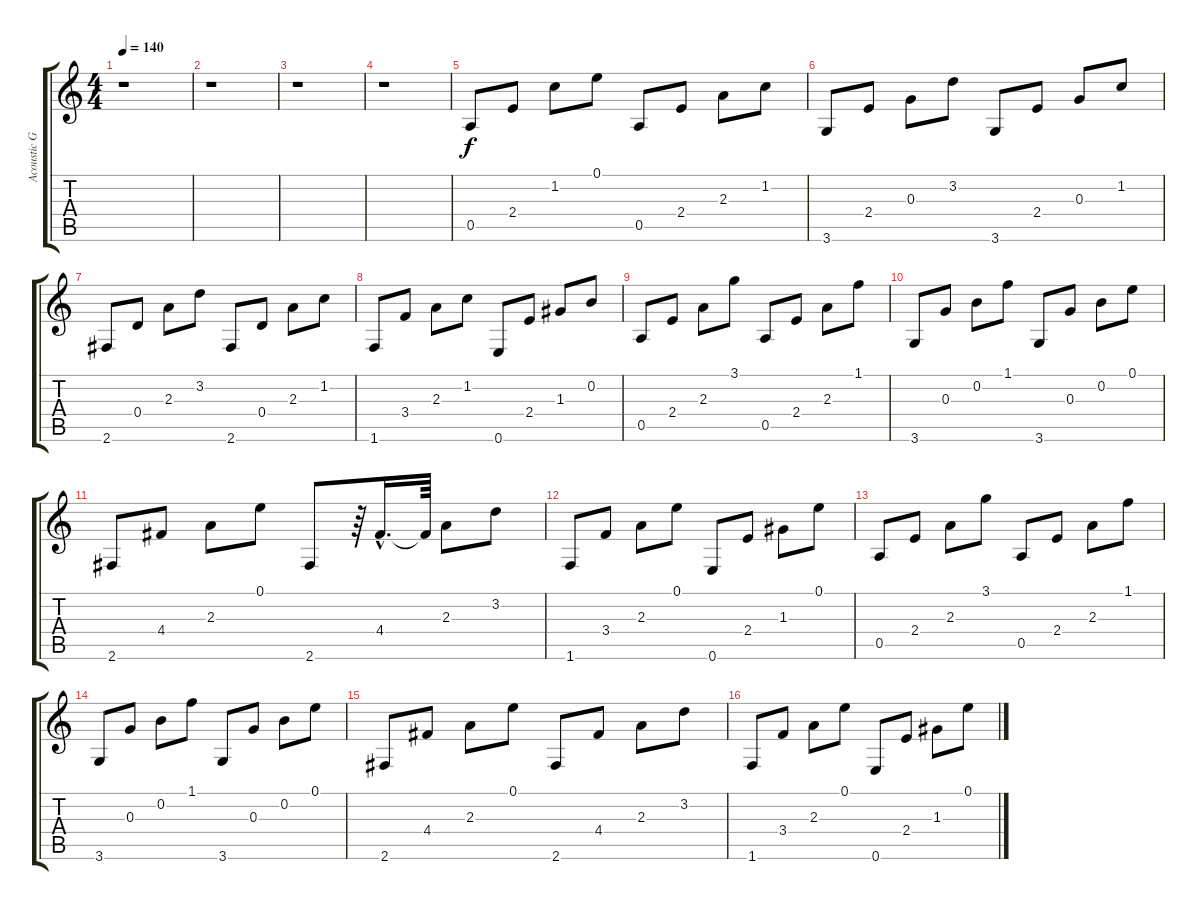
\track ("Acoustic Guitar (steel)   " "Acoustic G") {instrument acousticguitarsteel}
\staff {score tabs}
\tuning (E4 B3 G3 D3 A2 E2) {hide}
\ts (4 4)
\tempo 140
\clef g2
\ks c
r.1{dy f} |
r.1 |
r.1 |
r.1 |
0.5.8 2.4.8 1.2.8 0.1.8 0.5.8 2.4.8 2.3.8 1.2.8 |
3.6.8 2.4.8 0.3.8 3.2.8 3.6.8 2.4.8 0.3.8 1.2.8 |
2.6.8 0.4.8 2.3.8 3.2.8 2.6.8 0.4.8 2.3.8 1.2.8 |
1.6.8 3.4.8 2.3.8 1.2.8 0.6.8 2.4.8 1.3.8 0.2.8 |
0.5.8 2.4.8 2.3.8 3.1.8 0.5.8 2.4.8 2.3.8 1.1.8 |
3.6.8 0.3.8 0.2.8 1.1.8 3.6.8 0.3.8 0.2.8 0.1.8 |
2.6.8 4.4.8 2.3.8 0.1.8 2.6.8 r.64 4.4{hac}.16{d} 4.4{t}.64 2.3.8 3.2.8 |
1.6.8 3.4.8 2.3.8 0.1.8 0.6.8 2.4.8 1.3.8 0.1.8 |
0.5.8 2.4.8 2.3.8 3.1.8 0.5.8 2.4.8 2.3.8 1.1.8 |
3.6.8 0.3.8 0.2.8 1.1.8 3.6.8 0.3.8 0.2.8 0.1.8 |
2.6.8 4.4.8 2.3.8 0.1.8 2.6.8 4.4.8 2.3.8 3.2.8 |
1.6.8 3.4.8 2.3.8 0.1.8 0.6.8 2.4.8 1.3.8 0.1.8
